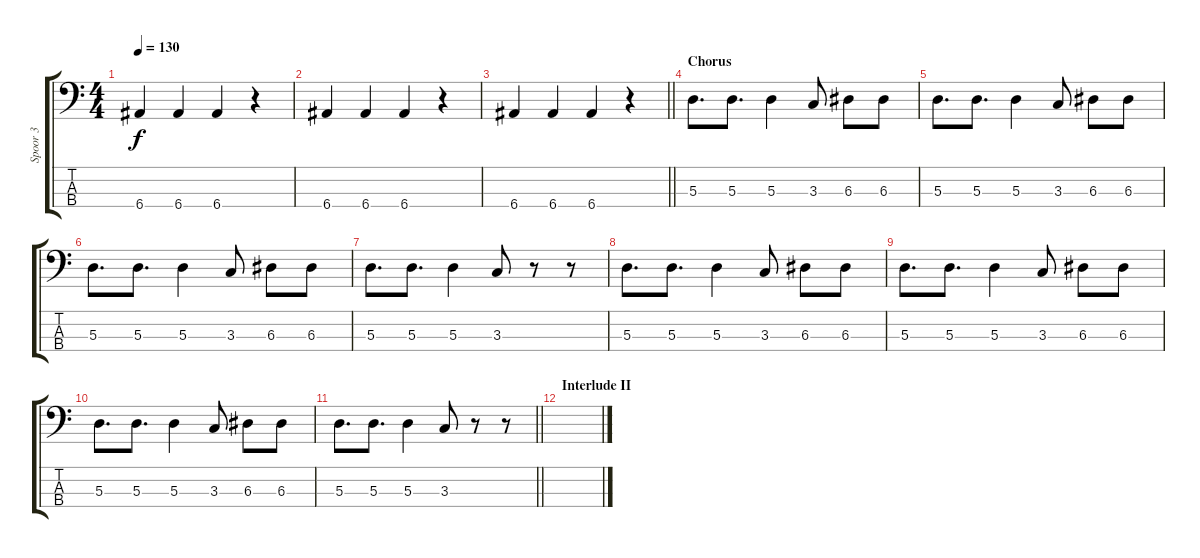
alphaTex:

\track ("Spoor 3" "Spoor 3") {instrument electricbassfinger}
\staff {score tabs}
\tuning (G2 D2 A1 E1) {hide}
\ts (4 4)
\tempo 130
\clef f4
\ks c
6.4.4{dy f} 6.4.4 6.4.4 r.4 |
6.4.4 6.4.4 6.4.4 r.4 |
\barLineRight lightlight
6.4.4 6.4.4 6.4.4 r.4 |
\section ("" "Chorus")
5.3.8{d} 5.3.8{d} 5.3.4 3.3.8 6.3.8 6.3.8 |
5.3.8{d} 5.3.8{d} 5.3.4 3.3.8 6.3.8 6.3.8 |
5.3.8{d} 5.3.8{d} 5.3.4 3.3.8 6.3.8 6.3.8 |
5.3.8{d} 5.3.8{d} 5.3.4 3.3.8 r.8 r.8 |
5.3.8{d} 5.3.8{d} 5.3.4 3.3.8 6.3.8 6.3.8 |
5.3.8{d} 5.3.8{d} 5.3.4 3.3.8 6.3.8 6.3.8 |
5.3.8{d} 5.3.8{d} 5.3.4 3.3.8 6.3.8 6.3.8 |
\barLineRight lightlight
5.3.8{d} 5.3.8{d} 5.3.4 3.3.8 r.8 r.8 |
\section ("" "Interlude II")
